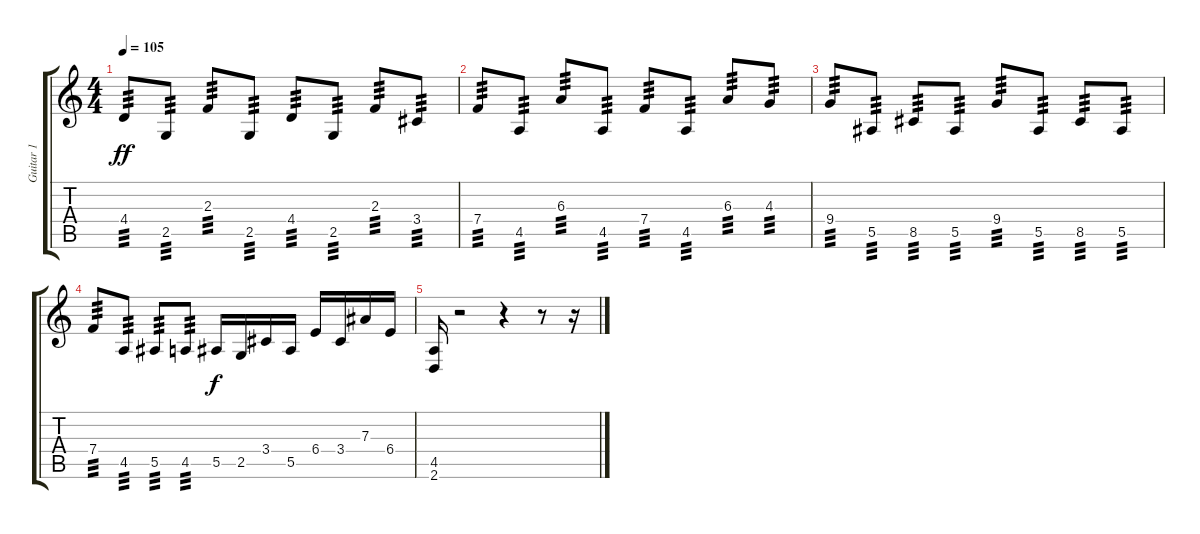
\track ("Guitar 1" "Guitar 1") {instrument distortionguitar}
\staff {score tabs}
\tuning (C4 G3 Eb3 Bb2 F2 C2) {hide}
\ts (4 4)
\tempo 105
\clef g2
\ks c
4.4.8{tp 3 dy ff} 2.5.8{tp 3} 2.3.8{tp 3} 2.5.8{tp 3} 4.4.8{tp 3} 2.5.8{tp 3} 2.3.8{tp 3} 3.4.8{tp 3} |
7.4.8{tp 3} 4.5.8{tp 3} 6.3.8{tp 3} 4.5.8{tp 3} 7.4.8{tp 3} 4.5.8{tp 3} 6.3.8{tp 3} 4.3.8{tp 3} |
9.4.8{tp 3} 5.5.8{tp 3} 8.5.8{tp 3} 5.5.8{tp 3} 9.4.8{tp 3} 5.5.8{tp 3} 8.5.8{tp 3} 5.5.8{tp 3} |
7.4.8{tp 3} 4.5.8{tp 3} 5.5.8{tp 3} 4.5.8{tp 3} 5.5.16{dy f} 2.5.16 3.4.16 5.5.16 6.4.16 3.4.16 7.3.16 6.4.16 |
(4.5 2.6).16 r.2 r.4 r.8 r.16
